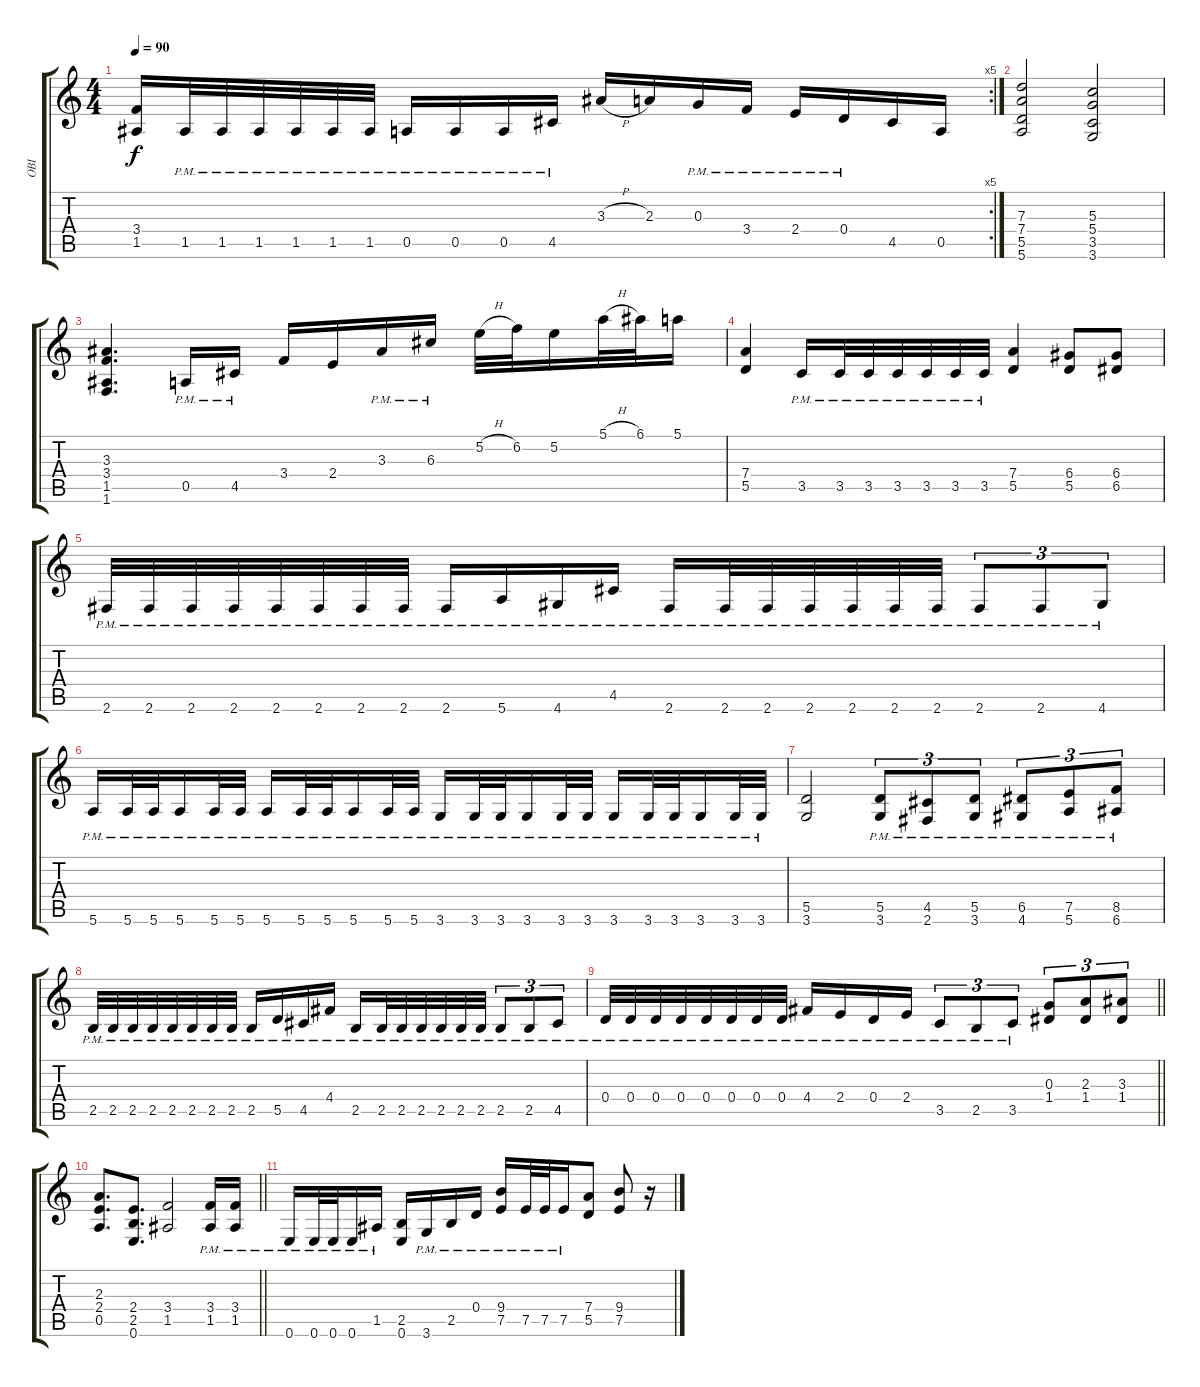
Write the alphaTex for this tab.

\track ("OBI" "OBI") {instrument distortionguitar}
\staff {score tabs}
\tuning (E4 B3 G3 D3 A2 E2) {hide}
\rc 5
\ts (4 4)
\tempo 90
\clef g2
\ks c
(3.4 1.5).16{dy f} 1.5{pm}.32 1.5{pm}.32 1.5{pm}.32 1.5{pm}.32 1.5{pm}.32 1.5{pm}.32 0.5{pm}.16 0.5{pm}.16 0.5{pm}.16 4.5{pm}.16 3.3{h}.16 2.3.16 0.3{pm}.16 3.4{pm}.16 2.4{pm}.16 0.4{pm}.16 4.5.16 0.5.16 |
(7.3 7.4 5.5 5.6).2 (5.3 5.4 3.5 3.6).2 |
(3.3 3.4 1.5 1.6).4{d} 0.5{pm}.16 4.5{pm}.16 3.4.16 2.4.16 3.3{pm}.16 6.3{pm}.16 5.2{h}.32 6.2.32 5.2.16 5.1{h}.32 6.1.32 5.1.16 |
(7.4 5.5).4 3.5{pm}.16 3.5{pm}.32 3.5{pm}.32 3.5{pm}.32 3.5{pm}.32 3.5{pm}.32 3.5{pm}.32 (7.4 5.5).4 (6.4 5.5).8 (6.4 6.5).8 |
2.6{pm}.32 2.6{pm}.32 2.6{pm}.32 2.6{pm}.32 2.6{pm}.32 2.6{pm}.32 2.6{pm}.32 2.6{pm}.32 2.6{pm}.16 5.6{pm}.16 4.6{pm}.16 4.5{pm}.16 2.6{pm}.16 2.6{pm}.32 2.6{pm}.32 2.6{pm}.32 2.6{pm}.32 2.6{pm}.32 2.6{pm}.32 2.6{pm}.8{tu (3 2)} 2.6{pm}.8{tu (3 2)} 4.6{pm}.8{tu (3 2)} |
5.6{pm}.16 5.6{pm}.32 5.6{pm}.32 5.6{pm}.16 5.6{pm}.32 5.6{pm}.32 5.6{pm}.16 5.6{pm}.32 5.6{pm}.32 5.6{pm}.16 5.6{pm}.32 5.6{pm}.32 3.6{pm}.16 3.6{pm}.32 3.6{pm}.32 3.6{pm}.16 3.6{pm}.32 3.6{pm}.32 3.6{pm}.16 3.6{pm}.32 3.6{pm}.32 3.6{pm}.16 3.6{pm}.32 3.6{pm}.32 |
(5.5 3.6).2 (5.5{pm} 3.6{pm}).8{tu (3 2)} (4.5{pm} 2.6{pm}).8{tu (3 2)} (5.5{pm} 3.6{pm}).8{tu (3 2)} (6.5{pm} 4.6{pm}).8{tu (3 2)} (7.5{pm} 5.6{pm}).8{tu (3 2)} (8.5{pm} 6.6{pm}).8{tu (3 2)} |
2.5{pm}.32 2.5{pm}.32 2.5{pm}.32 2.5{pm}.32 2.5{pm}.32 2.5{pm}.32 2.5{pm}.32 2.5{pm}.32 2.5{pm}.16 5.5{pm}.16 4.5{pm}.16 4.4{pm}.16 2.5{pm}.16 2.5{pm}.32 2.5{pm}.32 2.5{pm}.32 2.5{pm}.32 2.5{pm}.32 2.5{pm}.32 2.5{pm}.8{tu (3 2)} 2.5{pm}.8{tu (3 2)} 4.5{pm}.8{tu (3 2)} |
\barLineRight lightlight
0.4{pm}.32 0.4{pm}.32 0.4{pm}.32 0.4{pm}.32 0.4{pm}.32 0.4{pm}.32 0.4{pm}.32 0.4{pm}.32 4.4{pm}.16 2.4{pm}.16 0.4{pm}.16 2.4{pm}.16 3.5{pm}.8{tu (3 2)} 2.5{pm}.8{tu (3 2)} 3.5{pm}.8{tu (3 2)} (0.3 1.4).8{tu (3 2)} (2.3 1.4).8{tu (3 2)} (3.3 1.4).8{tu (3 2)} |
\barLineRight lightlight
(2.3 2.4 0.5).8{d} (2.4 2.5 0.6).8{d} (3.4 1.5).2 (3.4{pm} 1.5{pm}).16 (3.4{pm} 1.5{pm}).16 |
0.6{pm}.16 0.6{pm}.32 0.6{pm}.32 0.6{pm}.16 1.5{pm}.16 (2.5 0.6).16 3.6{pm}.16 2.5{pm}.16 0.4{pm}.16 (9.4{pm} 7.5{pm}).16 7.5{pm}.32 7.5{pm}.32 7.5{pm}.16 (7.4 5.5).8 (9.4 7.5).8 r.16
